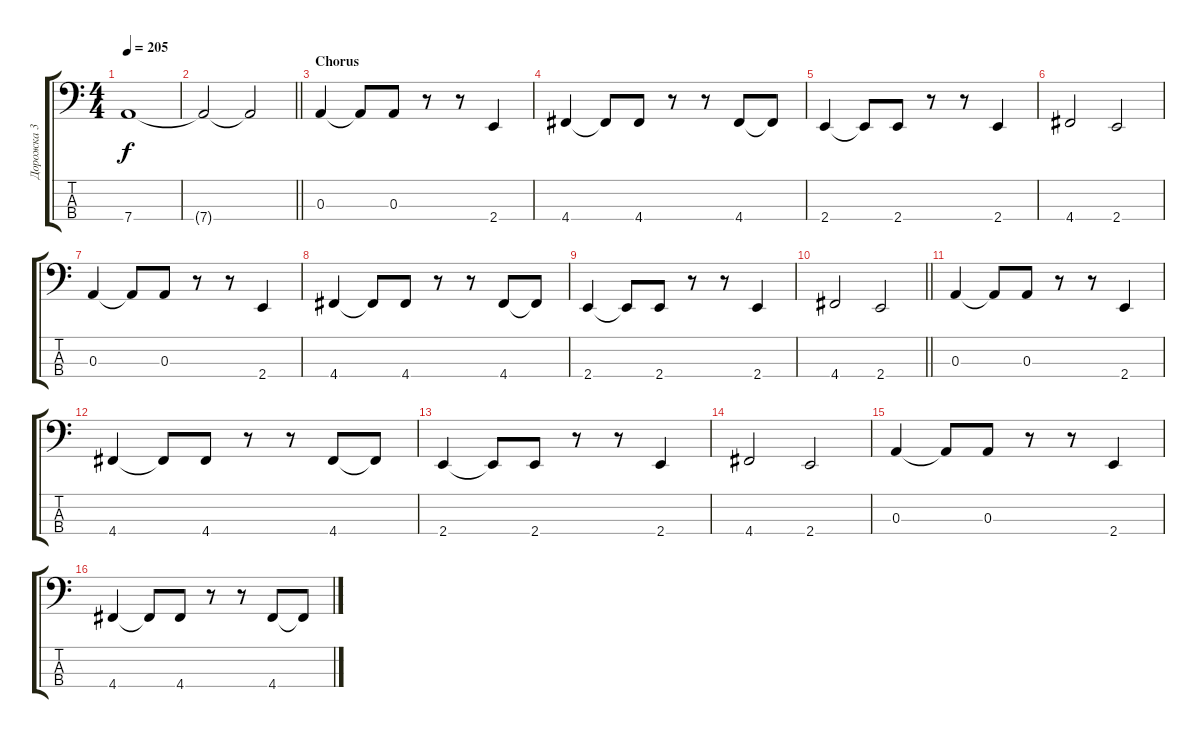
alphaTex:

\track ("Дорожка 3" "Дорожка 3") {instrument electricbassfinger}
\staff {score tabs}
\tuning (G2 D2 A1 D1) {hide}
\ts (4 4)
\tempo 205
\clef f4
\ks c
7.4{t}.1{dy f} |
\barLineRight lightlight
7.4{t}.2 7.4{t}.2 |
\section ("" "Chorus")
0.3.4 0.3{t}.8 0.3.8 r.8 r.8 2.4.4 |
4.4.4 4.4{t}.8 4.4.8 r.8 r.8 4.4.8 4.4{t}.8 |
2.4.4 2.4{t}.8 2.4.8 r.8 r.8 2.4.4 |
4.4.2 2.4.2 |
0.3.4 0.3{t}.8 0.3.8 r.8 r.8 2.4.4 |
4.4.4 4.4{t}.8 4.4.8 r.8 r.8 4.4.8 4.4{t}.8 |
2.4.4 2.4{t}.8 2.4.8 r.8 r.8 2.4.4 |
\barLineRight lightlight
4.4.2 2.4.2 |
0.3.4 0.3{t}.8 0.3.8 r.8 r.8 2.4.4 |
4.4.4 4.4{t}.8 4.4.8 r.8 r.8 4.4.8 4.4{t}.8 |
2.4.4 2.4{t}.8 2.4.8 r.8 r.8 2.4.4 |
4.4.2 2.4.2 |
0.3.4 0.3{t}.8 0.3.8 r.8 r.8 2.4.4 |
4.4.4 4.4{t}.8 4.4.8 r.8 r.8 4.4.8 4.4{t}.8
